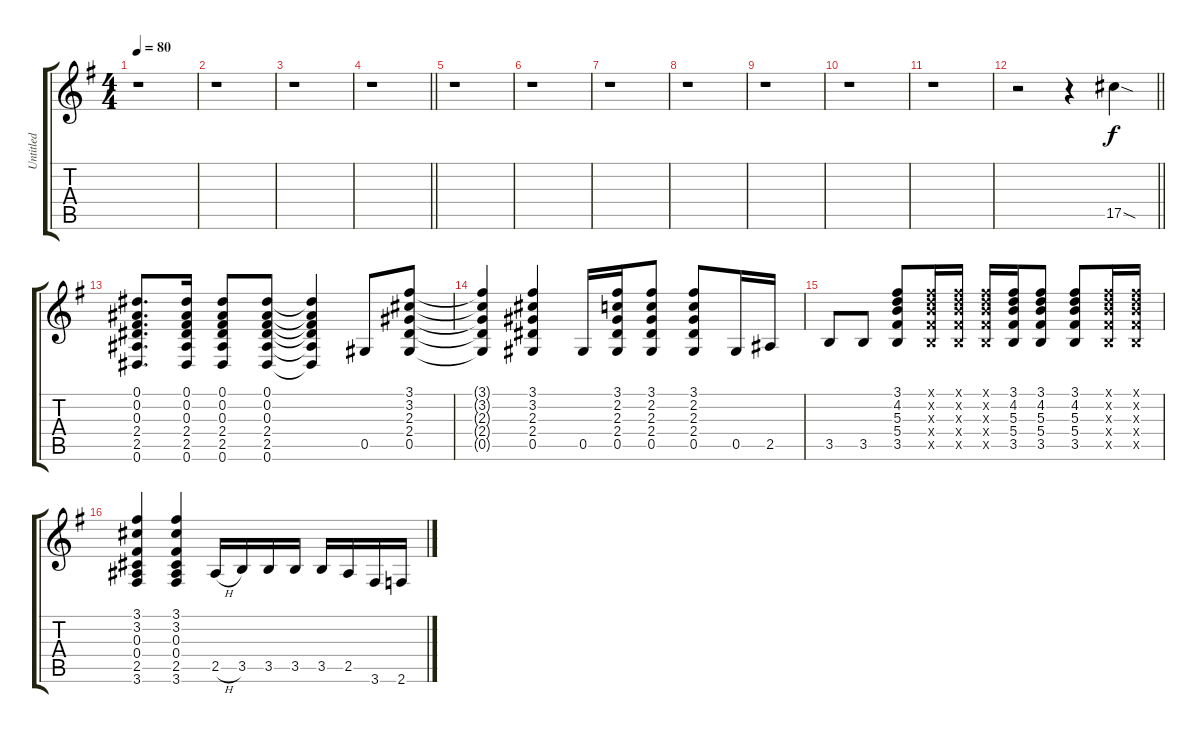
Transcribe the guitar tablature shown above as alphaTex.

\track ("Untitled" "Untitled") {instrument distortionguitar}
\staff {score tabs}
\tuning (Eb4 Bb3 Gb3 Db3 Ab2 Eb2) {hide}
\ts (4 4)
\tempo 80
\clef g2
\ks g
r.1{dy f instrument distortionguitar} |
r.1 |
r.1 |
\barLineRight lightlight
r.1 |
\section ("" " ")
r.1 |
r.1 |
r.1 |
r.1 |
r.1 |
r.1 |
r.1 |
\barLineRight lightlight
r.2 r.4 17.5{sod}.4 |
\section ("" " ")
(0.1 0.2 0.3 2.4 2.5 0.6).8{d} (0.1 0.2 0.3 2.4 2.5 0.6).16 (0.1 0.2 0.3 2.4 2.5 0.6).8 (0.1 0.2 0.3 2.4 2.5 0.6).8 (0.1{t} 0.2{t} 0.3{t} 2.4{t} 2.5{t} 0.6{t}).4 0.5.8 (3.1 3.2 2.3 2.4 0.5).8 |
(3.1{t} 3.2{t} 2.3{t} 2.4{t} 0.5{t}).4 (3.1 3.2 2.3 2.4 0.5).4 0.5.16 (3.1 2.2 2.3 2.4 0.5).16 (3.1 2.2 2.3 2.4 0.5).8 (3.1 2.2 2.3 2.4 0.5).8 0.5.16 2.5.16 |
3.5.8 3.5.8 (3.1 4.2 5.3 5.4 3.5).8 (3.1{x} 4.2{x} 5.3{x} 5.4{x} 3.5{x}).16 (3.1{x} 4.2{x} 5.3{x} 5.4{x} 3.5{x}).16 (3.1{x} 4.2{x} 5.3{x} 5.4{x} 3.5{x}).16 (3.1 4.2 5.3 5.4 3.5).16 (3.1 4.2 5.3 5.4 3.5).8 (3.1 4.2 5.3 5.4 3.5).8 (3.1{x} 4.2{x} 5.3{x} 5.4{x} 3.5{x}).16 (3.1{x} 4.2{x} 5.3{x} 5.4{x} 3.5{x}).16 |
(3.1 3.2 0.3 0.4 2.5 3.6).4 (3.1 3.2 0.3 0.4 2.5 3.6).4 2.5{h}.16 3.5.16 3.5.16 3.5.16 3.5.16 2.5.16 3.6.16 2.6.16
